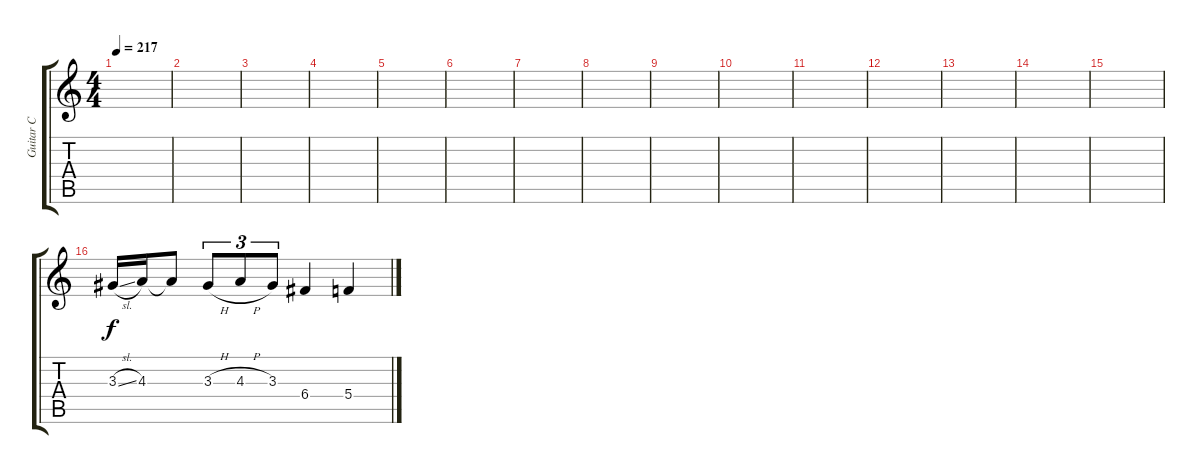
\track ("Guitar C" "Guitar C") {instrument distortionguitar}
\staff {score tabs}
\tuning (D4 A3 F3 C3 G2 C2) {hide}
\ts (4 4)
\tempo 217
\clef g2
\ks c
|
|
|
|
|
|
|
|
|
|
|
|
|
|
|
3.3{sl}.16 4.3.16 4.3{t}.8 3.3{h}.8{tu (3 2)} 4.3{h}.8{tu (3 2)} 3.3.8{tu (3 2)} 6.4.4 5.4.4
